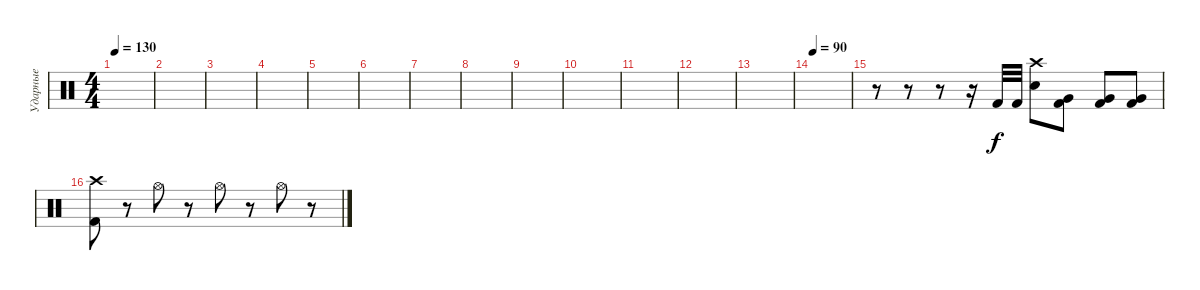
\track ("Ударные" "Ударные") {instrument percussion}
\staff {score}
\articulation defaults
\ts (4 4)
\tempo 130
\clef neutral
\ks c
|
|
|
|
|
|
|
|
|
|
|
|
|
\tempo 90
|
r.8 r.8 r.8 r.16 "Kick (hit) 2".32 "Kick (hit) 2".32 ("Crash high (hit)" "Electric Snare (hit)").8 ("Very Low Tom (hit)" "Kick (hit) 2").8 ("Very Low Tom (hit)" "Kick (hit) 2").8 ("Very Low Tom (hit)" "Kick (hit) 2").8 |
("Crash high (hit)" "Kick (hit) 2").8 r.8 "Hi-Hat (open)".8 r.8 "Hi-Hat (open)".8 r.8 "Hi-Hat (open)".8 r.8
